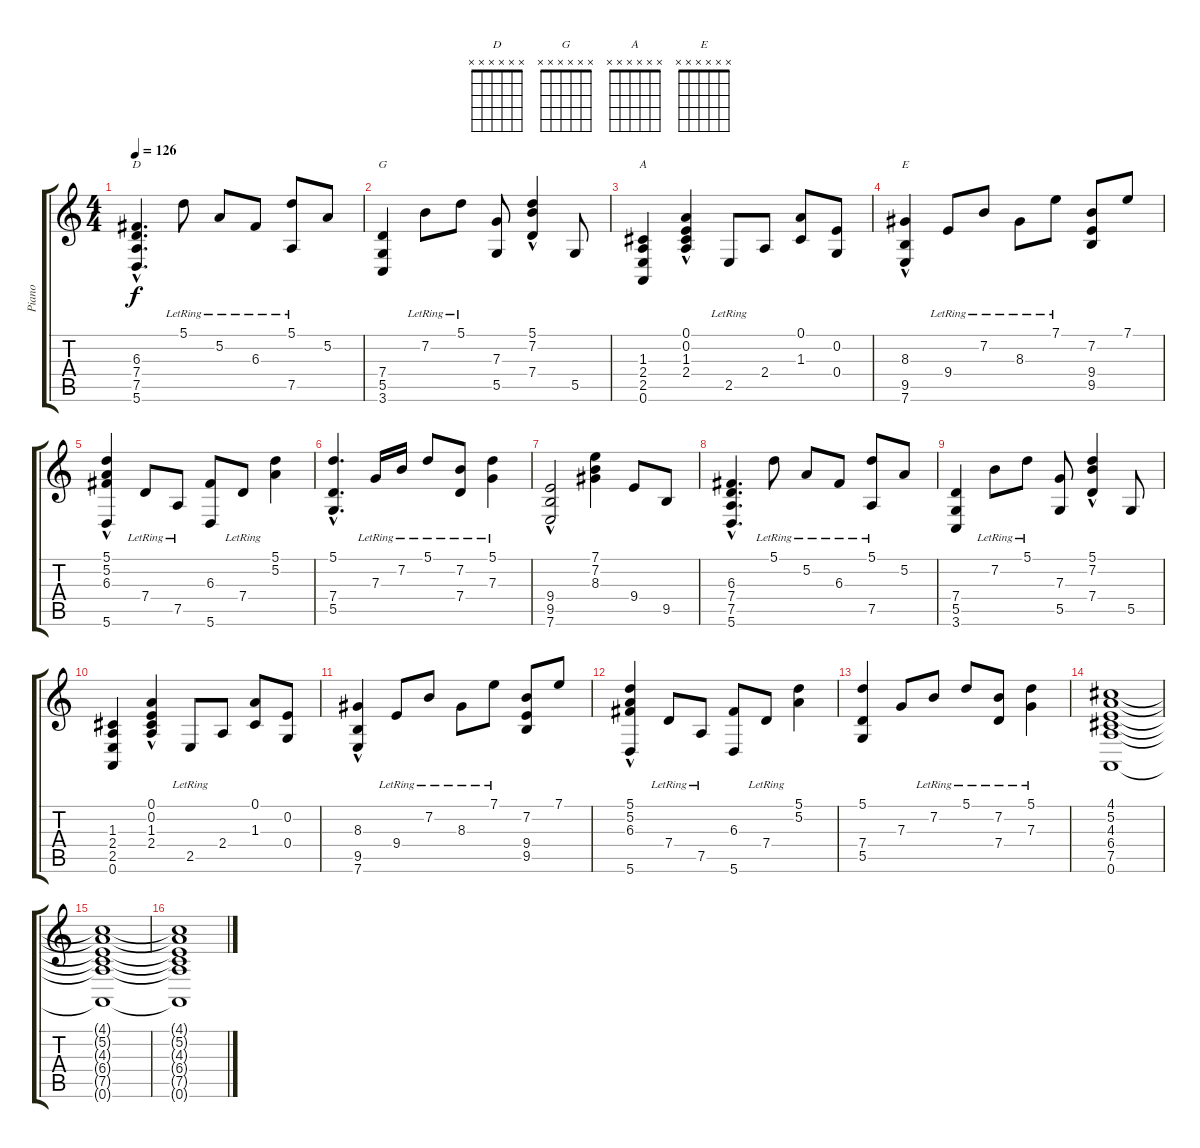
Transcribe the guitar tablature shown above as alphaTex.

\track ("Piano" "Piano") {instrument acousticgrandpiano}
\staff {score tabs}
\tuning (A4 E4 C4 G3 D3 A2) {hide}
\chord ("D" x x x x x x) {firstfret 0}
\chord ("G" x x x x x x) {firstfret 0}
\chord ("A" x x x x x x) {firstfret 0}
\chord ("E" x x x x x x) {firstfret 0}
\ts (4 4)
\tempo 126
\clef g2
\ks c
(6.3{hac} 7.4{hac} 7.5{hac} 5.6).4{d ch "D" dy f} 5.1{lr}.8 5.2{lr}.8 6.3{lr}.8 (5.1{lr} 7.5{lr}).8 5.2.8 |
(7.4 5.5 3.6).4{ch "G"} 7.2{lr}.8 5.1{lr}.8 (7.3 5.5).8 (5.1{hac} 7.2{hac} 7.4{hac}).4 5.5.8 |
(1.3 2.4 2.5 0.6).4{ch "A"} (0.1 0.2 1.3 2.4{hac}).4 2.5{lr}.8 2.4.8 (0.1 1.3).8 (0.2 0.4).8 |
(8.3 9.5{hac} 7.6).4{ch "E"} 9.4{lr}.8 7.2{lr}.8 8.3{lr}.8 7.1{lr}.8 (7.2 9.4 9.5).8 7.1.8 |
(5.1{hac} 5.2{hac} 6.3 5.6).4 7.4{lr}.8 7.5{lr}.8 (6.3 5.6).8 7.4{lr}.8 (5.1 5.2).4 |
(5.1{hac} 7.4{hac} 5.5{hac}).4{d} 7.3{lr}.16 7.2{lr}.16 5.1{lr}.8 (7.2{lr} 7.4).8 (5.1 7.3{lr}).4 |
(9.4 9.5{hac} 7.6).2 (7.1 7.2 8.3).4 9.4.8 9.5.8 |
(6.3{hac} 7.4{hac} 7.5{hac} 5.6).4{d} 5.1{lr}.8 5.2{lr}.8 6.3{lr}.8 (5.1{lr} 7.5{lr}).8 5.2.8 |
(7.4 5.5 3.6).4 7.2{lr}.8 5.1{lr}.8 (7.3 5.5).8 (5.1{hac} 7.2{hac} 7.4{hac}).4 5.5.8 |
(1.3 2.4 2.5 0.6).4 (0.1 0.2 1.3 2.4{hac}).4 2.5{lr}.8 2.4.8 (0.1 1.3).8 (0.2 0.4).8 |
(8.3 9.5{hac} 7.6).4 9.4{lr}.8 7.2{lr}.8 8.3{lr}.8 7.1{lr}.8 (7.2 9.4 9.5).8 7.1.8 |
(5.1{hac} 5.2{hac} 6.3 5.6).4 7.4{lr}.8 7.5{lr}.8 (6.3 5.6).8 7.4{lr}.8 (5.1 5.2).4 |
(5.1 7.4 5.5).4 7.3.8 7.2{lr}.8 5.1{lr}.8 (7.2{lr} 7.4).8 (5.1 7.3{lr}).4 |
(4.1 5.2 4.3 6.4 7.5 0.6).1 |
(4.1{t} 5.2{t} 4.3{t} 6.4{t} 7.5{t} 0.6{t}).1{volume 2} |
(4.1{t} 5.2{t} 4.3{t} 6.4{t} 7.5{t} 0.6{t}).1
